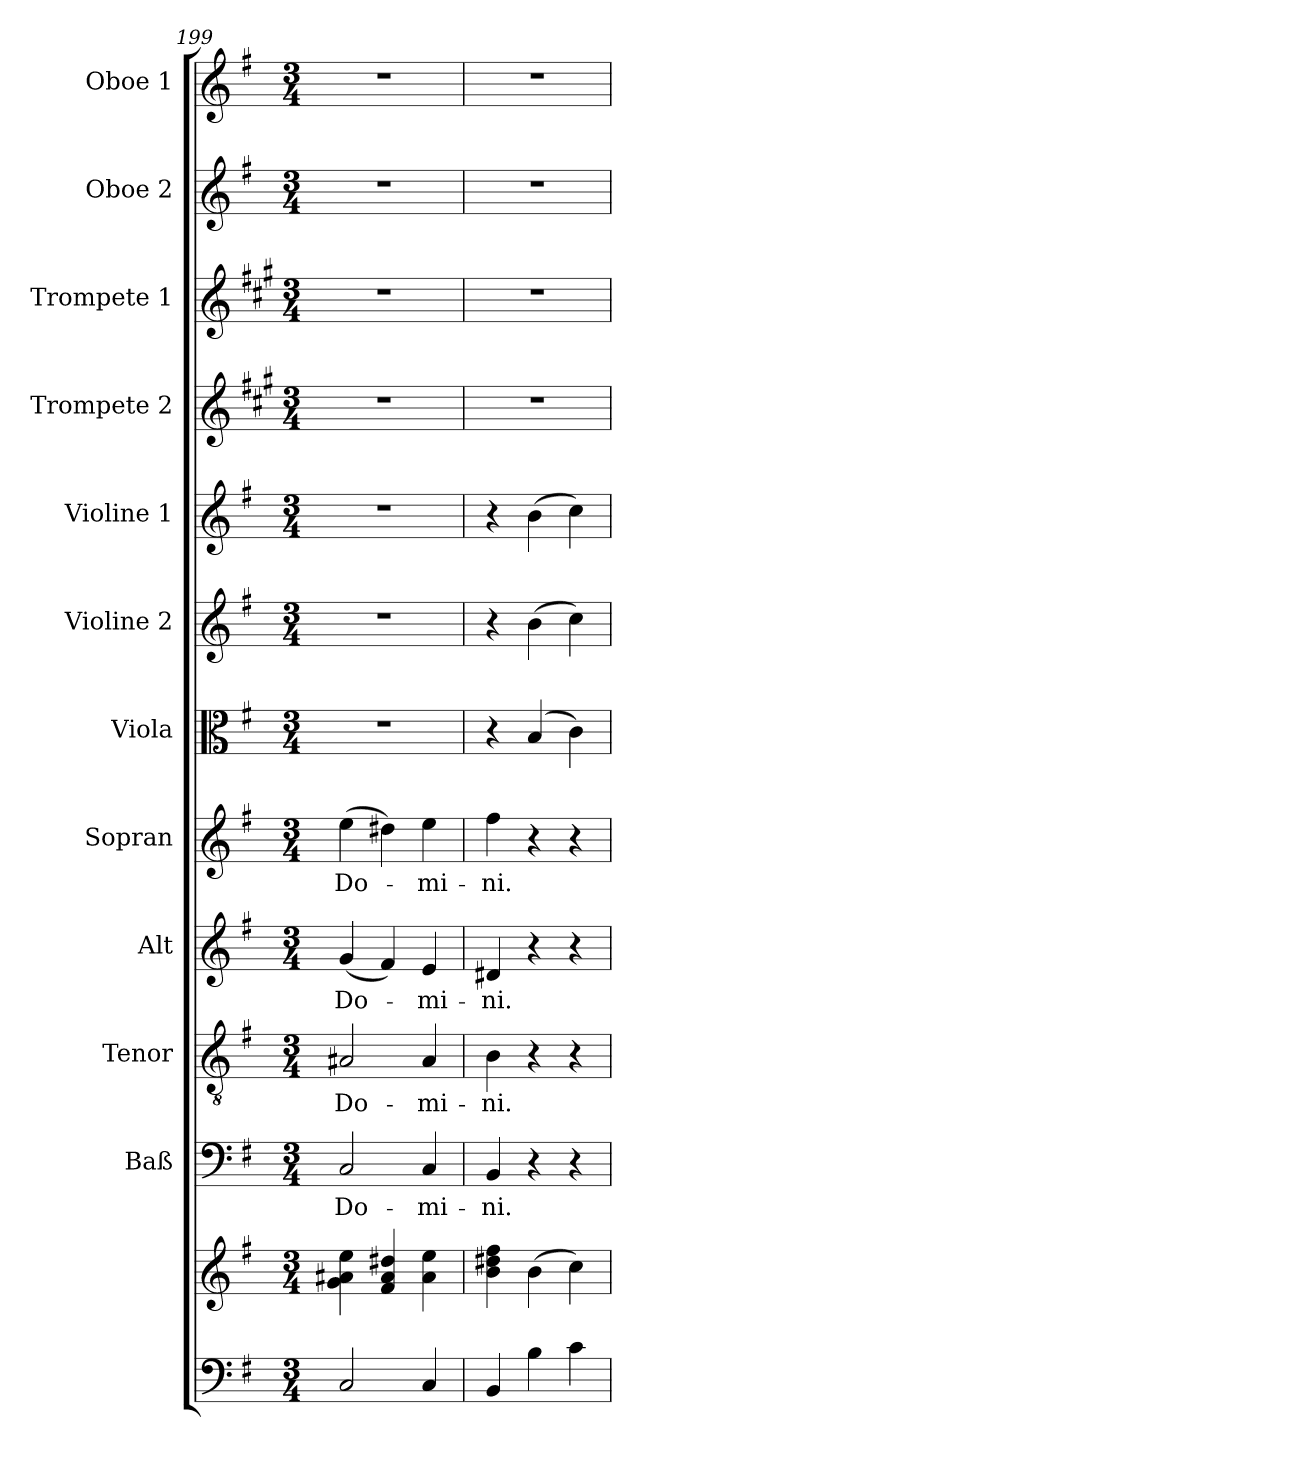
**kern	**kern	**kern	**text	**kern	**text	**kern	**text	**kern	**text	**kern	**kern	**kern	**kern	**kern	**kern	**kern
*part12	*part12	*part11	*part11	*part10	*part10	*part9	*part9	*part8	*part8	*part7	*part6	*part5	*part4	*part3	*part2	*part1
*staff13	*staff12	*staff11	*staff11	*staff10	*staff10	*staff9	*staff9	*staff8	*staff8	*staff7	*staff6	*staff5	*staff4	*staff3	*staff2	*staff1
*	*	*I"Baß	*	*I"Tenor	*	*I"Alt	*	*I"Sopran	*	*I"Viola	*I"Violine 2	*I"Violine 1	*I"Trompete 2	*I"Trompete 1	*I"Oboe 2	*I"Oboe 1
*	*	*I'Baß	*	*I'Ten	*	*I'Alt	*	*I'Sop	*	*I'Vla.	*I'Vln. 2	*I'Vln. 1	*I'Trp. 2	*I'Trp. 1	*I'Ob. 2	*I'Ob. 1
*clefF4	*clefG2	*clefF4	*	*clefGv2	*	*clefG2	*	*clefG2	*	*clefC3	*clefG2	*clefG2	*clefG2	*clefG2	*clefG2	*clefG2
*	*	*	*	*	*	*	*	*	*	*	*	*	*ITrd1c2	*ITrd1c2	*	*
*k[f#]	*k[f#]	*k[f#]	*	*k[f#]	*	*k[f#]	*	*k[f#]	*	*k[f#]	*k[f#]	*k[f#]	*k[f#]	*k[f#]	*k[f#]	*k[f#]
*G:	*G:	*G:	*	*G:	*	*G:	*	*G:	*	*G:	*G:	*G:	*G:	*G:	*G:	*G:
*M3/4	*M3/4	*M3/4	*	*M3/4	*	*M3/4	*	*M3/4	*	*M3/4	*M3/4	*M3/4	*M3/4	*M3/4	*M3/4	*M3/4
=199	=199	=199	=199	=199	=199	=199	=199	=199	=199	=199	=199	=199	=199	=199	=199	=199
!	!	!	!LO:LY:b	!	!LO:LY:b	!	!LO:LY:b	!	!LO:LY:b	!	!	!	!	!	!	!
2C/	4g\ 4a#X\ 4ee\	2C/	Do-	2A#X/	Do-	(<4g/	Do-	(>4ee\	Do-	2.r	2.r	2.r	2.r	2.r	2.r	2.r
.	4f#/ 4a#/ 4dd#X/	.	.	.	.	4f#/)	.	4dd#X\)	.	.	.	.	.	.	.	.
!	!	!	!LO:LY:b	!	!LO:LY:b	!	!LO:LY:b	!	!LO:LY:b	!	!	!	!	!	!	!
4C/	4a#\ 4ee\	4C/	-mi-	4A#/	-mi-	4e/	-mi-	4ee\	-mi-	.	.	.	.	.	.	.
=200	=200	=200	=200	=200	=200	=200	=200	=200	=200	=200	=200	=200	=200	=200	=200	=200
!	!	!	!LO:LY:b	!	!LO:LY:b	!	!LO:LY:b	!	!LO:LY:b	!	!	!	!	!	!	!
4BB/	4b\ 4dd#X\ 4ff#\	4BB/	-ni.	4B\	-ni.	4d#X/	-ni.	4ff#\	-ni.	4r	4r	4r	2.r	2.r	2.r	2.r
4B\	(>4b\	4r	.	4r	.	4r	.	4r	.	(4B/	(>4b\	(>4b\	.	.	.	.
4c\	4cc\)	4r	.	4r	.	4r	.	4r	.	4c\)	4cc\)	4cc\)	.	.	.	.
=	=	=	=	=	=	=	=	=	=	=	=	=	=	=	=	=
*-	*-	*-	*-	*-	*-	*-	*-	*-	*-	*-	*-	*-	*-	*-	*-	*-
